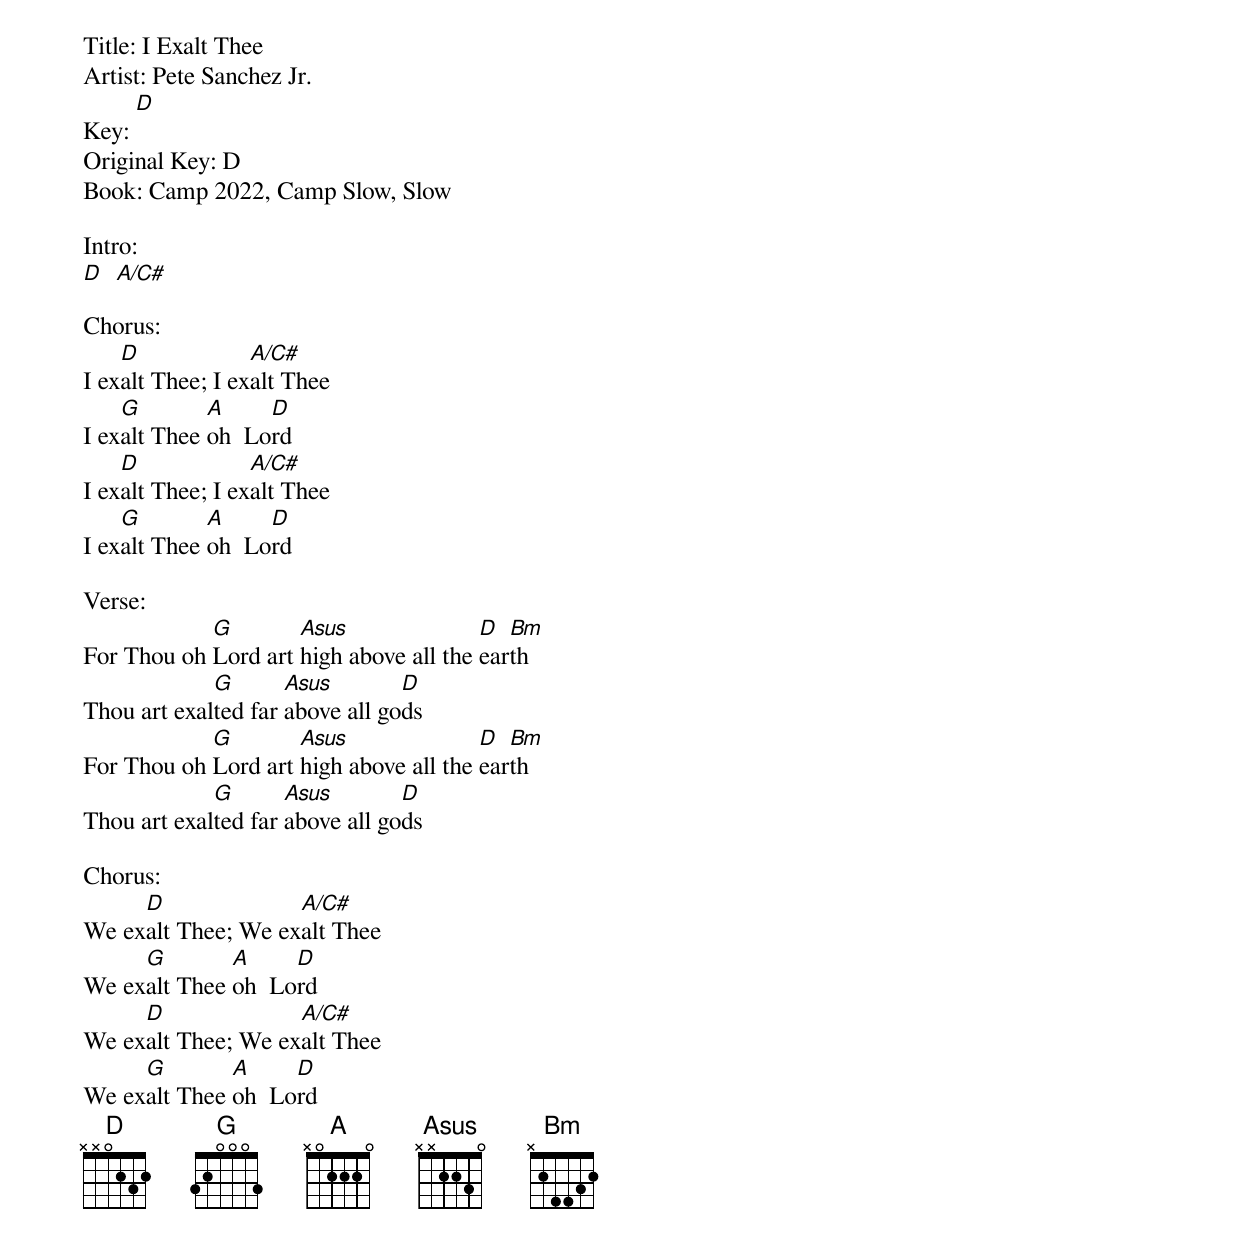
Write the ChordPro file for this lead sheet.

Title: I Exalt Thee
Artist: Pete Sanchez Jr.
Key: [D]
Original Key: D
Book: Camp 2022, Camp Slow, Slow

Intro:
[D]  [A/C#]

Chorus:
I ex[D]alt Thee; I ex[A/C#]alt Thee
I ex[G]alt Thee [A]oh  Lo[D]rd
I ex[D]alt Thee; I ex[A/C#]alt Thee
I ex[G]alt Thee [A]oh  Lo[D]rd

Verse:
For Thou oh [G]Lord art [Asus]high above all the [D]ear[Bm]th
Thou art exal[G]ted far [Asus]above all go[D]ds
For Thou oh [G]Lord art [Asus]high above all the [D]ear[Bm]th
Thou art exal[G]ted far [Asus]above all go[D]ds

Chorus:
We ex[D]alt Thee; We ex[A/C#]alt Thee
We ex[G]alt Thee [A]oh  Lo[D]rd
We ex[D]alt Thee; We ex[A/C#]alt Thee
We ex[G]alt Thee [A]oh  Lo[D]rd
